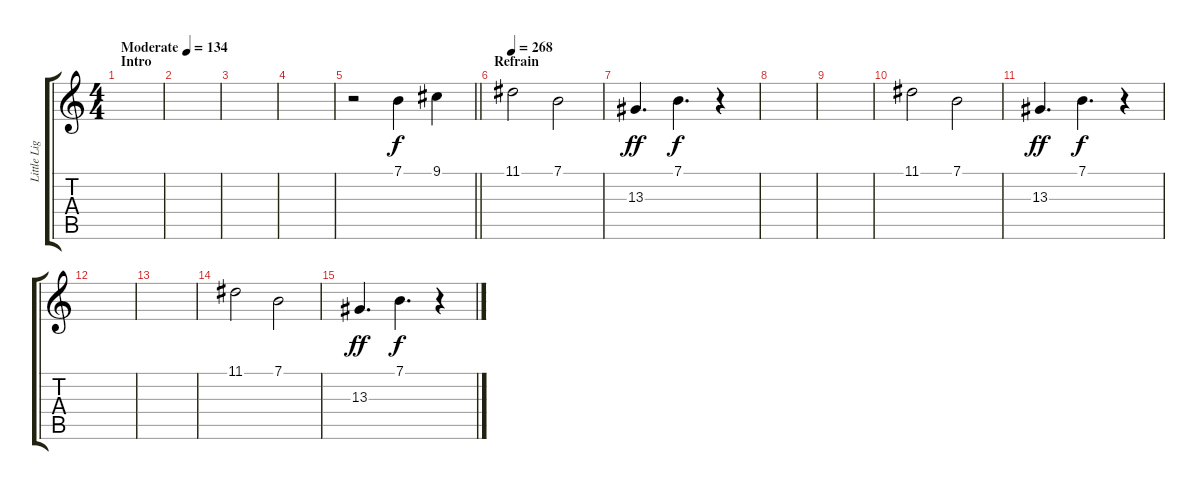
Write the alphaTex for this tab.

\track ("Little Light' - Clavier" "Little Lig") {instrument lead1square}
\staff {score tabs}
\tuning (E4 B3 G3 D3 A2 E2) {hide}
\ts (4 4)
\section ("" "Intro")
\tempo (134 "Moderate")
\clef g2
\ks c
|
|
|
|
\barLineRight lightlight
r.2 7.1.4 9.1.4 |
\section ("" "Refrain")
\tempo 268
11.1.2{dy f} 7.1.2 |
13.3.4{d dy ff} 7.1.4{d dy f} r.4 |
|
|
11.1.2 7.1.2 |
13.3.4{d dy ff} 7.1.4{d dy f} r.4 |
|
|
11.1.2 7.1.2 |
13.3.4{d dy ff} 7.1.4{d dy f} r.4
